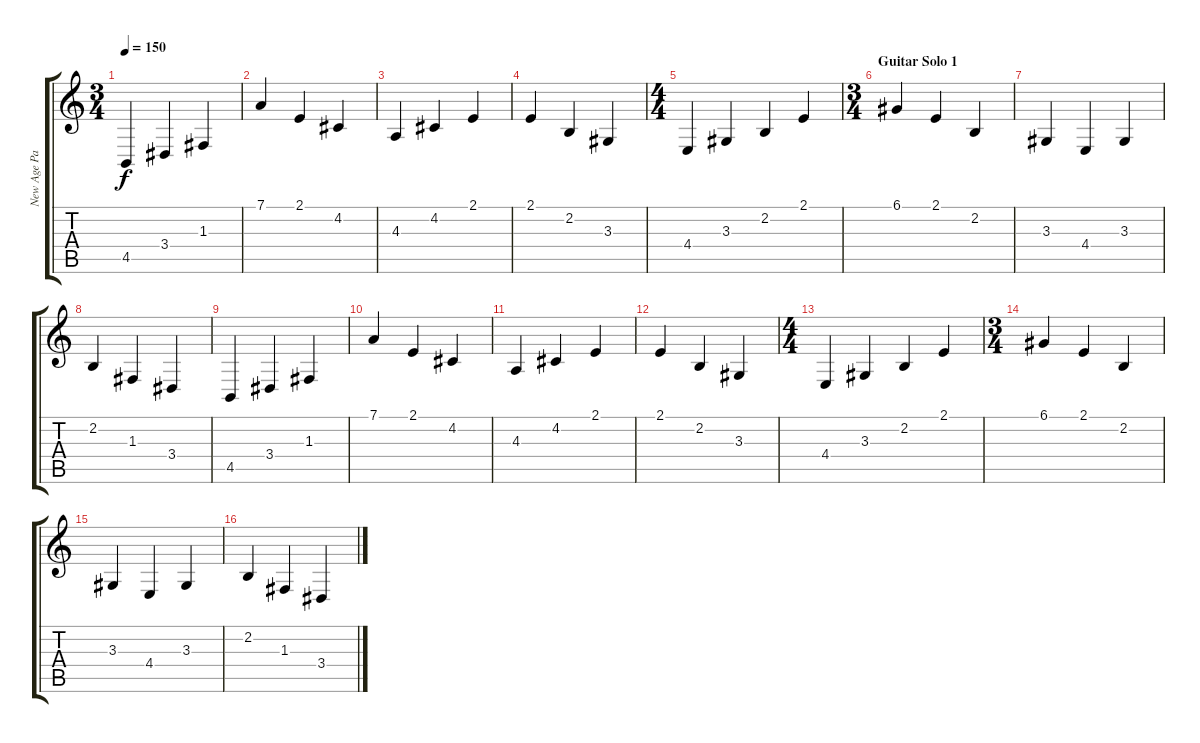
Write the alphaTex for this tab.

\track ("New Age Pad" "New Age Pa") {instrument pad1newage}
\staff {score tabs}
\tuning (D4 A3 F3 C3 G2 D2) {hide}
\ts (3 4)
\tempo 150
\clef g2
\ks c
4.5.4{dy f} 3.4.4 1.3.4 |
7.1.4 2.1.4 4.2.4 |
4.3.4 4.2.4 2.1.4 |
2.1.4 2.2.4 3.3.4 |
\ts (4 4)
4.4.4 3.3.4 2.2.4 2.1.4 |
\ts (3 4)
\section ("" "Guitar Solo 1")
6.1.4{volume 9} 2.1.4 2.2.4 |
3.3.4 4.4.4 3.3.4 |
2.2.4 1.3.4 3.4.4 |
4.5.4 3.4.4 1.3.4 |
7.1.4 2.1.4 4.2.4 |
4.3.4 4.2.4 2.1.4 |
2.1.4 2.2.4 3.3.4 |
\ts (4 4)
4.4.4 3.3.4 2.2.4 2.1.4 |
\ts (3 4)
6.1.4{volume 9} 2.1.4 2.2.4 |
3.3.4 4.4.4 3.3.4 |
2.2.4 1.3.4 3.4.4
